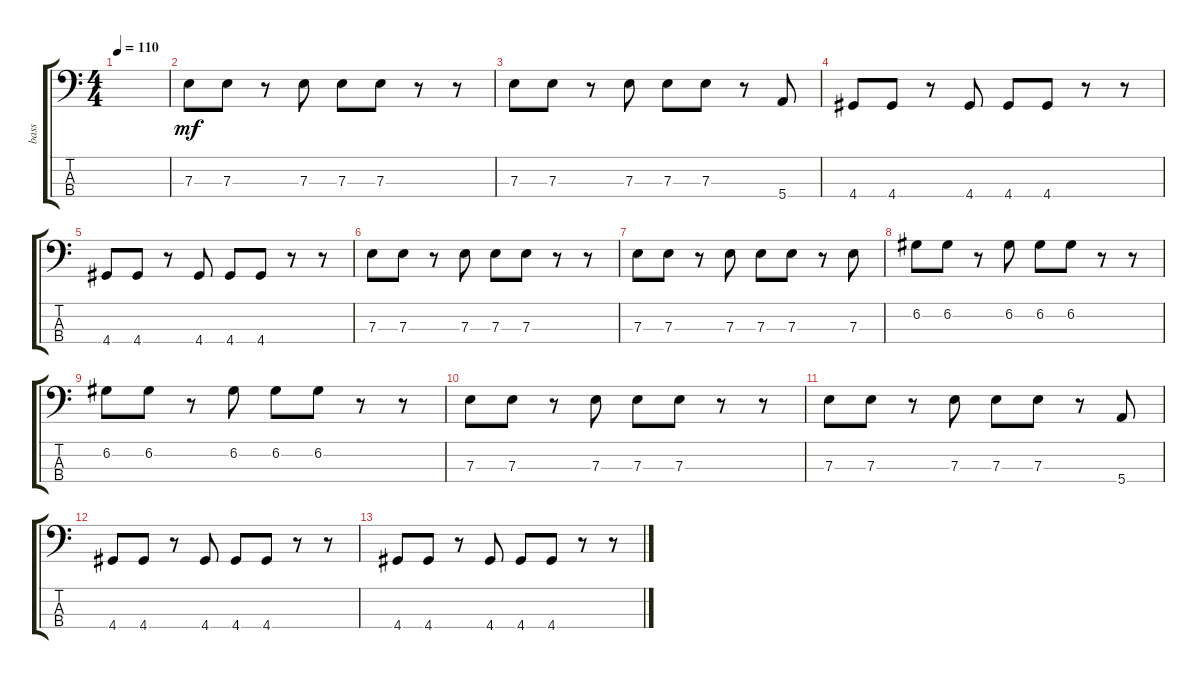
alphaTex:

\track ("bass" "bass") {instrument electricbassfinger}
\staff {score tabs}
\tuning (G2 D2 A1 E1) {hide}
\ts (4 4)
\tempo 110
\clef f4
\ks c
|
7.3.8{dy mf volume 9} 7.3.8 r.8 7.3.8 7.3.8 7.3.8 r.8 r.8 |
7.3.8 7.3.8 r.8 7.3.8 7.3.8 7.3.8 r.8 5.4.8 |
4.4.8 4.4.8 r.8 4.4.8 4.4.8 4.4.8 r.8 r.8 |
4.4.8 4.4.8 r.8 4.4.8 4.4.8 4.4.8 r.8 r.8 |
7.3.8 7.3.8 r.8 7.3.8 7.3.8 7.3.8 r.8 r.8 |
7.3.8 7.3.8 r.8 7.3.8 7.3.8 7.3.8 r.8 7.3.8 |
6.2.8 6.2.8 r.8 6.2.8 6.2.8 6.2.8 r.8 r.8 |
6.2.8 6.2.8 r.8 6.2.8 6.2.8 6.2.8 r.8 r.8 |
7.3.8 7.3.8 r.8 7.3.8 7.3.8 7.3.8 r.8 r.8 |
7.3.8 7.3.8 r.8 7.3.8 7.3.8 7.3.8 r.8 5.4.8 |
4.4.8 4.4.8 r.8 4.4.8 4.4.8 4.4.8 r.8 r.8 |
4.4.8 4.4.8 r.8 4.4.8 4.4.8 4.4.8 r.8 r.8
